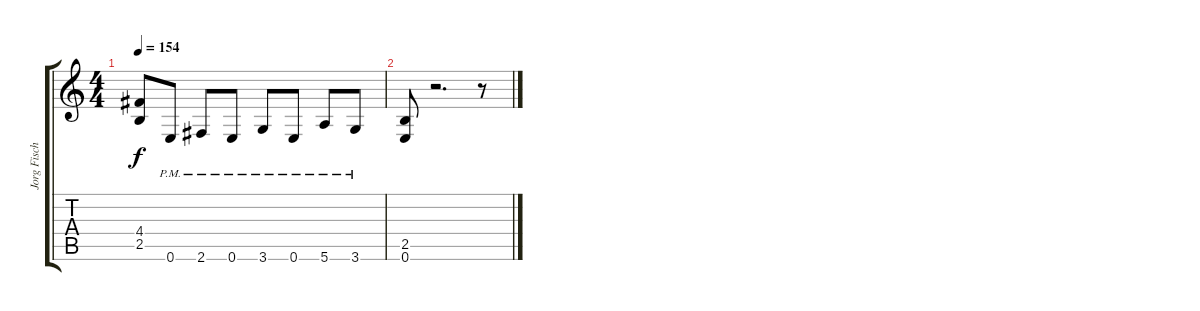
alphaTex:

\track ("Jorg Fischer" "Jorg Fisch") {instrument distortionguitar}
\staff {score tabs}
\tuning (E4 B3 G3 D3 A2 E2) {hide}
\ts (4 4)
\tempo 154
\clef g2
\ks c
(4.4{t} 2.5{t}).8{dy f} 0.6{pm}.8 2.6{pm}.8 0.6{pm}.8 3.6{pm}.8 0.6{pm}.8 5.6{pm}.8 3.6{pm}.8 |
(2.5 0.6).8 r.2{d} r.8
